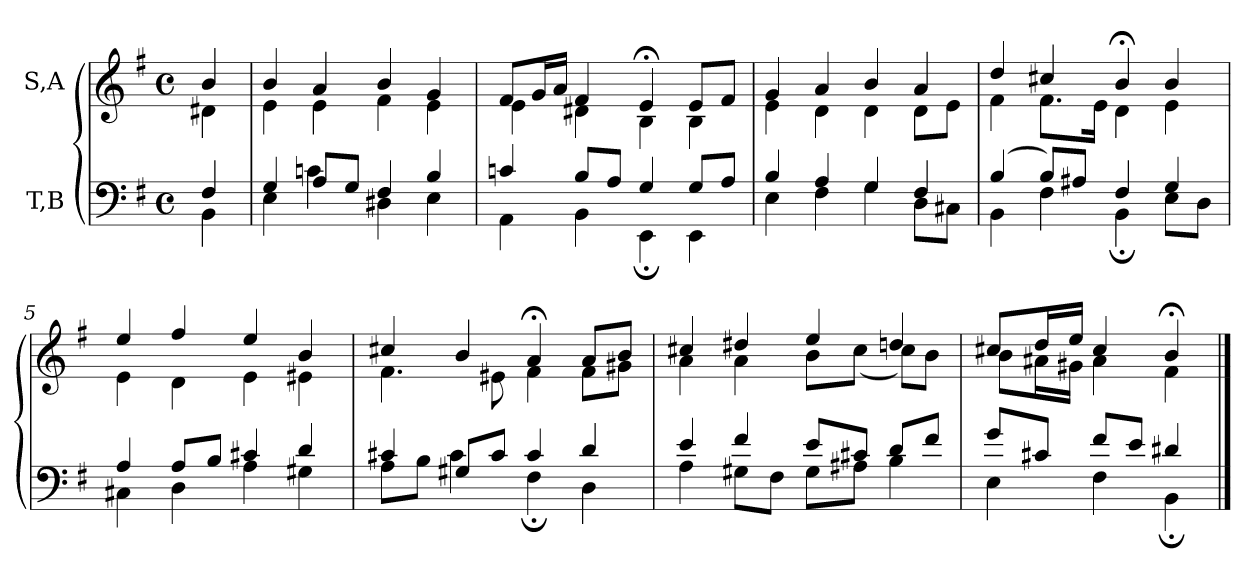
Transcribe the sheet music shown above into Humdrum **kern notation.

**kern	**kern
*part2	*part1
*staff2	*staff1
*I"T,B	*I"S,A
*clefF4	*clefG2
*k[f#]	*k[f#]
*M4/4	*M4/4
*met(c)	*met(c)
=	=
*^	*^
4F#	4BB	4b	4d#X
=1	=1	=1	=1
4G	4E	4b	4e
8AL	4cn	4a	4e
8GJ	.	.	.
4F#	4D#X	4b	4f#
4B	4E	4g	4e
=2	=2	=2	=2
4cn	4AA	8f#L	4e
.	.	16gL	.
.	.	16aJJ	.
8BL	4BB	4f#	4d#X
8AJ	.	.	.
4G	4EE;	4e;<	4B
8GL	4EE	8eL	4B
8AJ	.	8f#J	.
=3	=3	=3	=3
4B	4E	4g	4e
4A	4F#	4a	4d
4G	4G	4b	4d
4F#	8DL	4a	8dL
.	8C#XJ	.	8eJ
=4	=4	=4	=4
(>4B	4BB	4dd	4f#
8BL)	4F#	4cc#X	8.f#L
8A#XJ	.	.	.
.	.	.	16eJk
4F#	4BB;	4b;<	4d
4G	8EL	4b	4e
.	8DJ	.	.
=5	=5	=5	=5
4A	4C#X	4ee	4e
8AL	4D	4ff#	4d
8BJ	.	.	.
4c#X	4A	4ee	4e
4d	4G#X	4b	4e#X
=6	=6	=6	=6
4c#X	8AL	4cc#X	4.f#
.	8BJ	.	.
8G#XL	4c#	4b	.
8c#J	.	.	8e#X
4c#	4F#;	4a;<	4f#
4d	4D	8aL	8f#L
.	.	8bJ	8g#XJ
=7	=7	=7	=7
4e	4A	4cc#X	4a
4f#	8G#XL	4dd#X	4a
.	8F#J	.	.
8eL	8G#L	4ee	8bL
8c#XJ	8A#XJ	.	(<8cc#J
8dL	4B	4ddn	8cc#L)
8f#J	.	.	8bJ
=8	=8	=8	=8
8gL	4E	8cc#XL	8bL
8c#XJ	.	16ddL	16a#XL
.	.	16eeJJ	16g#XJJ
8f#L	4F#	4cc#	4a#
8eJ	.	.	.
4d#X	4BB;	4b;<	4f#
*v	*v	*	*
*	*v	*v
==	==
*-	*-
